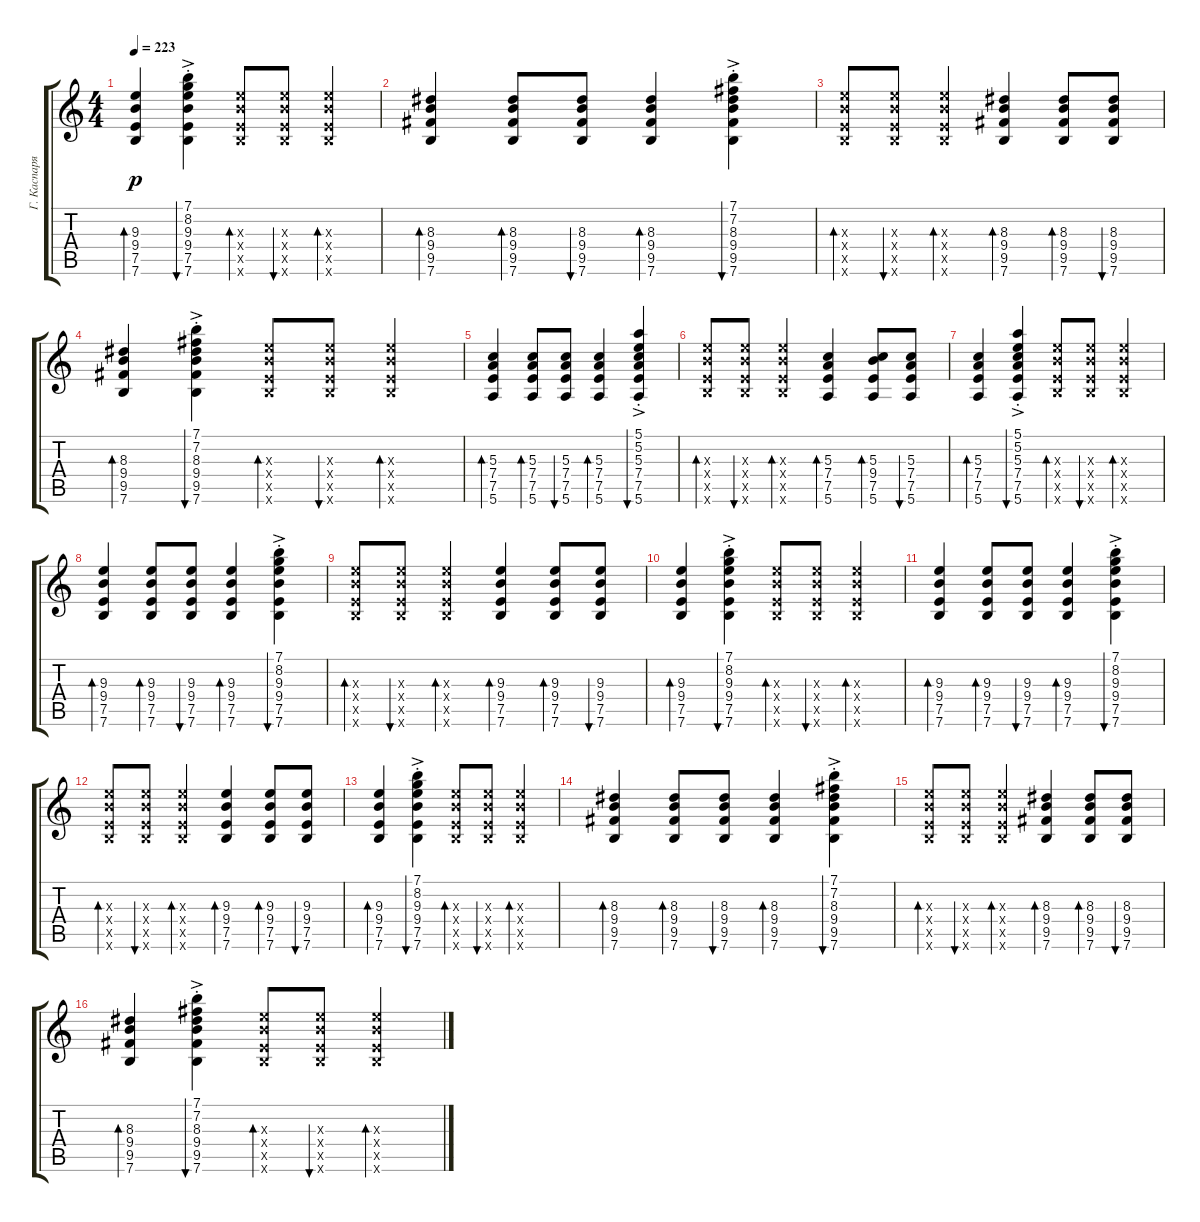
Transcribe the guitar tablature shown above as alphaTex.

\track ("Г. Каспарян" "Г. Каспаря") {instrument electricguitarclean}
\staff {score tabs}
\tuning (E4 B3 G3 D3 A2 E2) {hide}
\ts (4 4)
\tempo 223
\clef g2
\ks c
(9.3 9.4 7.5 7.6).4{bd 60 dy p} (7.1{ac st} 8.2{ac st} 9.3{ac st} 9.4{ac st} 7.5{ac st} 7.6{ac st}).4{bu 60} (9.3{x} 9.4{x} 7.5{x} 7.6{x}).8{bd 60} (9.3{x} 9.4{x} 7.5{x} 7.6{x}).8{bu 60} (9.3{x} 9.4{x} 7.5{x} 7.6{x}).4{bd 60} |
(8.3 9.4 9.5 7.6).4{bd 60} (8.3 9.4 9.5 7.6).8{bd 60} (8.3 9.4 9.5 7.6).8{bu 60} (8.3 9.4 9.5 7.6).4{bd 60} (7.1{ac st} 7.2{ac st} 8.3{ac st} 9.4{ac st} 9.5{ac st} 7.6{ac st}).4{bu 60} |
(9.3{x} 9.4{x} 7.5{x} 7.6{x}).8{bd 60} (9.3{x} 9.4{x} 7.5{x} 7.6{x}).8{bu 60} (9.3{x} 9.4{x} 7.5{x} 7.6{x}).4{bd 60} (8.3 9.4 9.5 7.6).4{bd 60} (8.3 9.4 9.5 7.6).8{bd 60} (8.3 9.4 9.5 7.6).8{bu 60} |
(8.3 9.4 9.5 7.6).4{bd 60} (7.1{ac st} 7.2{ac st} 8.3{ac st} 9.4{ac st} 9.5{ac st} 7.6{ac st}).4{bu 60} (9.3{x} 9.4{x} 7.5{x} 7.6{x}).8{bd 60} (9.3{x} 9.4{x} 7.5{x} 7.6{x}).8{bu 60} (9.3{x} 9.4{x} 7.5{x} 7.6{x}).4{bd 60} |
(5.3 7.4 7.5 5.6).4{bd 60} (5.3 7.4 7.5 5.6).8{bd 60} (5.3 7.4 7.5 5.6).8{bu 60} (5.3 7.4 7.5 5.6).4{bd 60} (5.1{ac st} 5.2{ac st} 5.3{ac st} 7.4{ac st} 7.5{ac st} 5.6{ac st}).4{bu 60} |
(9.3{x} 9.4{x} 7.5{x} 7.6{x}).8{bd 60} (9.3{x} 9.4{x} 7.5{x} 7.6{x}).8{bu 60} (9.3{x} 9.4{x} 7.5{x} 7.6{x}).4{bd 60} (5.3 7.4 7.5 5.6).4{bd 60} (5.3 9.4 7.5 5.6).8{bd 60} (5.3 7.4 7.5 5.6).8{bu 60} |
(5.3 7.4 7.5 5.6).4{bd 60} (5.1{ac st} 5.2{ac st} 5.3{ac st} 7.4{ac st} 7.5{ac st} 5.6{ac st}).4{bu 60} (9.3{x} 9.4{x} 7.5{x} 7.6{x}).8{bd 60} (9.3{x} 9.4{x} 7.5{x} 7.6{x}).8{bu 60} (9.3{x} 9.4{x} 7.5{x} 7.6{x}).4{bd 60} |
(9.3 9.4 7.5 7.6).4{bd 60} (9.3 9.4 7.5 7.6).8{bd 60} (9.3 9.4 7.5 7.6).8{bu 60} (9.3 9.4 7.5 7.6).4{bd 60} (7.1{ac st} 8.2{ac st} 9.3{ac st} 9.4{ac st} 7.5{ac st} 7.6{ac st}).4{bu 60} |
(9.3{x} 9.4{x} 7.5{x} 7.6{x}).8{bd 60} (9.3{x} 9.4{x} 7.5{x} 7.6{x}).8{bu 60} (9.3{x} 9.4{x} 7.5{x} 7.6{x}).4{bd 60} (9.3 9.4 7.5 7.6).4{bd 60} (9.3 9.4 7.5 7.6).8{bd 60} (9.3 9.4 7.5 7.6).8{bu 60} |
(9.3 9.4 7.5 7.6).4{bd 60} (7.1{ac st} 8.2{ac st} 9.3{ac st} 9.4{ac st} 7.5{ac st} 7.6{ac st}).4{bu 60} (9.3{x} 9.4{x} 7.5{x} 7.6{x}).8{bd 60} (9.3{x} 9.4{x} 7.5{x} 7.6{x}).8{bu 60} (9.3{x} 9.4{x} 7.5{x} 7.6{x}).4{bd 60} |
(9.3 9.4 7.5 7.6).4{bd 60} (9.3 9.4 7.5 7.6).8{bd 60} (9.3 9.4 7.5 7.6).8{bu 60} (9.3 9.4 7.5 7.6).4{bd 60} (7.1{ac st} 8.2{ac st} 9.3{ac st} 9.4{ac st} 7.5{ac st} 7.6{ac st}).4{bu 60} |
(9.3{x} 9.4{x} 7.5{x} 7.6{x}).8{bd 60} (9.3{x} 9.4{x} 7.5{x} 7.6{x}).8{bu 60} (9.3{x} 9.4{x} 7.5{x} 7.6{x}).4{bd 60} (9.3 9.4 7.5 7.6).4{bd 60} (9.3 9.4 7.5 7.6).8{bd 60} (9.3 9.4 7.5 7.6).8{bu 60} |
(9.3 9.4 7.5 7.6).4{bd 60} (7.1{ac st} 8.2{ac st} 9.3{ac st} 9.4{ac st} 7.5{ac st} 7.6{ac st}).4{bu 60} (9.3{x} 9.4{x} 7.5{x} 7.6{x}).8{bd 60} (9.3{x} 9.4{x} 7.5{x} 7.6{x}).8{bu 60} (9.3{x} 9.4{x} 7.5{x} 7.6{x}).4{bd 60} |
(8.3 9.4 9.5 7.6).4{bd 60} (8.3 9.4 9.5 7.6).8{bd 60} (8.3 9.4 9.5 7.6).8{bu 60} (8.3 9.4 9.5 7.6).4{bd 60} (7.1{ac st} 7.2{ac st} 8.3{ac st} 9.4{ac st} 9.5{ac st} 7.6{ac st}).4{bu 60} |
(9.3{x} 9.4{x} 7.5{x} 7.6{x}).8{bd 60} (9.3{x} 9.4{x} 7.5{x} 7.6{x}).8{bu 60} (9.3{x} 9.4{x} 7.5{x} 7.6{x}).4{bd 60} (8.3 9.4 9.5 7.6).4{bd 60} (8.3 9.4 9.5 7.6).8{bd 60} (8.3 9.4 9.5 7.6).8{bu 60} |
(8.3 9.4 9.5 7.6).4{bd 60} (7.1{ac st} 7.2{ac st} 8.3{ac st} 9.4{ac st} 9.5{ac st} 7.6{ac st}).4{bu 60} (9.3{x} 9.4{x} 7.5{x} 7.6{x}).8{bd 60} (9.3{x} 9.4{x} 7.5{x} 7.6{x}).8{bu 60} (9.3{x} 9.4{x} 7.5{x} 7.6{x}).4{bd 60}
